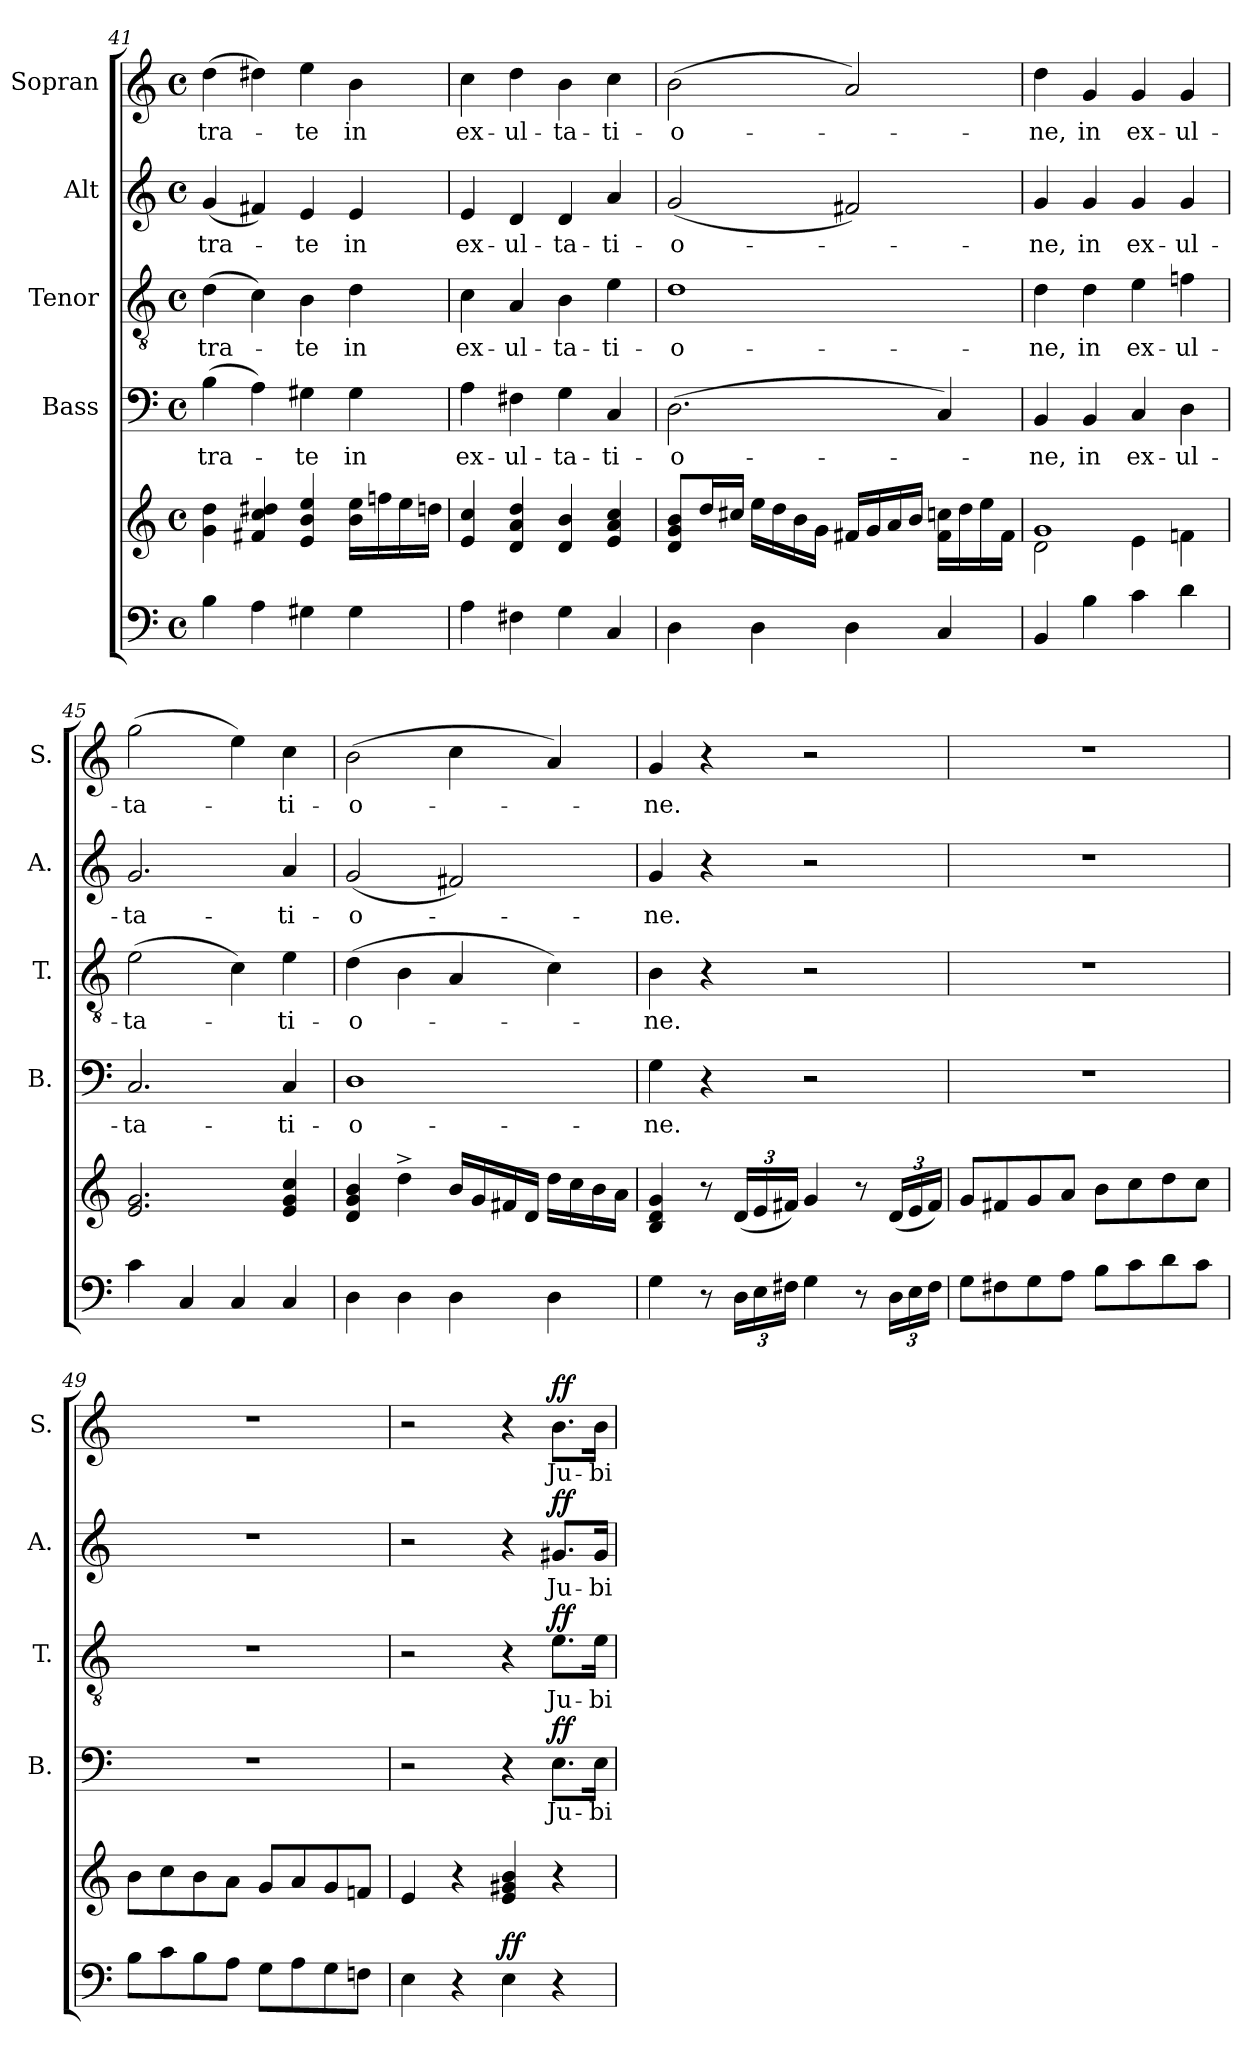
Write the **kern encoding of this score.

**kern	**kern	**dynam	**kern	**text	**dynam	**kern	**text	**dynam	**kern	**text	**dynam	**kern	**text	**dynam
*part5	*part5	*part5	*part4	*part4	*part4	*part3	*part3	*part3	*part2	*part2	*part2	*part1	*part1	*part1
*staff6	*staff5	*staff5/6	*staff4	*staff4	*staff4	*staff3	*staff3	*staff3	*staff2	*staff2	*staff2	*staff1	*staff1	*staff1
*	*	*	*I"Bass	*	*	*I"Tenor	*	*	*I"Alt	*	*	*I"Sopran	*	*
*	*	*	*I'B.	*	*	*I'T.	*	*	*I'A.	*	*	*I'S.	*	*
*clefF4	*clefG2	*	*clefF4	*	*	*clefGv2	*	*	*clefG2	*	*	*clefG2	*	*
*k[]	*k[]	*	*k[]	*	*	*k[]	*	*	*k[]	*	*	*k[]	*	*
*C:	*C:	*	*C:	*	*	*C:	*	*	*C:	*	*	*C:	*	*
*M4/4	*M4/4	*	*M4/4	*	*	*M4/4	*	*	*M4/4	*	*	*M4/4	*	*
*met(c)	*met(c)	*	*met(c)	*	*	*met(c)	*	*	*met(c)	*	*	*met(c)	*	*
=41	=41	=41	=41	=41	=41	=41	=41	=41	=41	=41	=41	=41	=41	=41
!	!	!	!	!LO:LY:b	!	!	!LO:LY:b	!	!	!LO:LY:b	!	!	!LO:LY:b	!
4B\	4g\ 4dd\	.	(>4B\	-tra-	.	(>4d\	-tra-	.	(<4g/	-tra-	.	(>4dd\	-tra-	.
4A\	4f#X/ 4cc/ 4dd#X/	.	4A\)	.	.	4c\)	.	.	4f#X/)	.	.	4dd#X\)	.	.
!	!	!	!	!LO:LY:b	!	!	!LO:LY:b	!	!	!LO:LY:b	!	!	!LO:LY:b	!
4G#X\	4e/ 4b/ 4ee/	.	4G#X\	-te	.	4B\	-te	.	4e/	-te	.	4ee\	-te	.
!	!	!	!	!LO:LY:b	!	!	!LO:LY:b	!	!	!LO:LY:b	!	!	!LO:LY:b	!
4G#\	16b\ 16ee\LL	.	4G#\	in	.	4d\	in	.	4e/	in	.	4b\	in	.
.	16ffn\	.	.	.	.	.	.	.	.	.	.	.	.	.
.	16ee\	.	.	.	.	.	.	.	.	.	.	.	.	.
.	16ddn\JJ	.	.	.	.	.	.	.	.	.	.	.	.	.
=42	=42	=42	=42	=42	=42	=42	=42	=42	=42	=42	=42	=42	=42	=42
!	!	!	!	!LO:LY:b	!	!	!LO:LY:b	!	!	!LO:LY:b	!	!	!LO:LY:b	!
4A\	4e/ 4cc/	.	4A\	ex-	.	4c\	ex-	.	4e/	ex-	.	4cc\	ex-	.
!	!	!	!	!LO:LY:b	!	!	!LO:LY:b	!	!	!LO:LY:b	!	!	!LO:LY:b	!
4F#X\	4d/ 4a/ 4dd/	.	4F#X\	-ul-	.	4A/	-ul-	.	4d/	-ul-	.	4dd\	-ul-	.
!	!	!	!	!LO:LY:b	!	!	!LO:LY:b	!	!	!LO:LY:b	!	!	!LO:LY:b	!
4G\	4d/ 4b/	.	4G\	-ta-	.	4B\	-ta-	.	4d/	-ta-	.	4b\	-ta-	.
!	!	!	!	!LO:LY:b	!	!	!LO:LY:b	!	!	!LO:LY:b	!	!	!LO:LY:b	!
4C/	4e/ 4a/ 4cc/	.	4C/	-ti-	.	4e\	-ti-	.	4a/	-ti-	.	4cc\	-ti-	.
=43	=43	=43	=43	=43	=43	=43	=43	=43	=43	=43	=43	=43	=43	=43
!	!	!	!	!LO:LY:b	!	!	!LO:LY:b	!	!	!LO:LY:b	!	!	!LO:LY:b	!
4D\	8d/ 8g/ 8b/L	.	(>2.D\	-o-	.	1d	-o-	.	(<2g/	-o-	.	(>2b\	-o-	.
.	16dd/L	.	.	.	.	.	.	.	.	.	.	.	.	.
.	16cc#X/JJ	.	.	.	.	.	.	.	.	.	.	.	.	.
4D\	16ee\LL	.	.	.	.	.	.	.	.	.	.	.	.	.
.	16dd\	.	.	.	.	.	.	.	.	.	.	.	.	.
.	16b\	.	.	.	.	.	.	.	.	.	.	.	.	.
.	16g\JJ	.	.	.	.	.	.	.	.	.	.	.	.	.
4D\	16f#X/LL	.	.	.	.	.	.	.	2f#X/)	.	.	2a/)	.	.
.	16g/	.	.	.	.	.	.	.	.	.	.	.	.	.
.	16a/	.	.	.	.	.	.	.	.	.	.	.	.	.
.	16b/JJ	.	.	.	.	.	.	.	.	.	.	.	.	.
4C/	16f#\ 16ccn\LL	.	4C/)	.	.	.	.	.	.	.	.	.	.	.
.	16dd\	.	.	.	.	.	.	.	.	.	.	.	.	.
.	16ee\	.	.	.	.	.	.	.	.	.	.	.	.	.
.	16f#\JJ	.	.	.	.	.	.	.	.	.	.	.	.	.
=44	=44	=44	=44	=44	=44	=44	=44	=44	=44	=44	=44	=44	=44	=44
*	*^	*	*	*	*	*	*	*	*	*	*	*	*	*
!	!	!	!	!	!LO:LY:b	!	!	!LO:LY:b	!	!	!LO:LY:b	!	!	!LO:LY:b	!
4BB/	1g	2d\	.	4BB/	-ne,	.	4d\	-ne,	.	4g/	-ne,	.	4dd\	-ne,	.
!	!	!	!	!	!LO:LY:b	!	!	!LO:LY:b	!	!	!LO:LY:b	!	!	!LO:LY:b	!
4B\	.	.	.	4BB/	in	.	4d\	in	.	4g/	in	.	4g/	in	.
!	!	!	!	!	!LO:LY:b	!	!	!LO:LY:b	!	!	!LO:LY:b	!	!	!LO:LY:b	!
4c\	.	4e\	.	4C/	ex-	.	4e\	ex-	.	4g/	ex-	.	4g/	ex-	.
!	!	!	!	!	!LO:LY:b	!	!	!LO:LY:b	!	!	!LO:LY:b	!	!	!LO:LY:b	!
4d\	.	4fn\	.	4D\	-ul-	.	4fn\	-ul-	.	4g/	-ul-	.	4g/	-ul-	.
!!LO:LB:g=z
=45	=45	=45	=45	=45	=45	=45	=45	=45	=45	=45	=45	=45	=45	=45	=45
!	!	!	!	!	!LO:LY:b	!	!	!LO:LY:b	!	!	!LO:LY:b	!	!	!LO:LY:b	!
*	*v	*v	*	*	*	*	*	*	*	*	*	*	*	*	*
4c\	2.e/ 2.g/	.	2.C/	-ta-	.	(>2e\	-ta-	.	2.g/	-ta-	.	(>2gg\	-ta-	.
4C/	.	.	.	.	.	.	.	.	.	.	.	.	.	.
4C/	.	.	.	.	.	4c\)	.	.	.	.	.	4ee\)	.	.
!	!	!	!	!LO:LY:b	!	!	!LO:LY:b	!	!	!LO:LY:b	!	!	!LO:LY:b	!
4C/	4e/ 4g/ 4cc/	.	4C/	-ti-	.	4e\	-ti-	.	4a/	-ti-	.	4cc\	-ti-	.
=46	=46	=46	=46	=46	=46	=46	=46	=46	=46	=46	=46	=46	=46	=46
!	!	!	!	!LO:LY:b	!	!	!LO:LY:b	!	!	!LO:LY:b	!	!	!LO:LY:b	!
4D\	4d/ 4g/ 4b/	.	1D	-o-	.	(>4d\	-o-	.	(<2g/	-o-	.	(>2b\	-o-	.
4D\	4dd^>\	.	.	.	.	4B\	.	.	.	.	.	.	.	.
4D\	16b/LL	.	.	.	.	4A/	.	.	2f#X/)	.	.	4cc\	.	.
.	16g/	.	.	.	.	.	.	.	.	.	.	.	.	.
.	16f#X/	.	.	.	.	.	.	.	.	.	.	.	.	.
.	16d/JJ	.	.	.	.	.	.	.	.	.	.	.	.	.
4D\	16dd\LL	.	.	.	.	4c\)	.	.	.	.	.	4a/)	.	.
.	16cc\	.	.	.	.	.	.	.	.	.	.	.	.	.
.	16b\	.	.	.	.	.	.	.	.	.	.	.	.	.
.	16a\JJ	.	.	.	.	.	.	.	.	.	.	.	.	.
=47	=47	=47	=47	=47	=47	=47	=47	=47	=47	=47	=47	=47	=47	=47
!	!	!	!	!LO:LY:b	!	!	!LO:LY:b	!	!	!LO:LY:b	!	!	!LO:LY:b	!
4G\	4B/ 4d/ 4g/	.	4G\	-ne.	.	4B\	-ne.	.	4g/	-ne.	.	4g/	-ne.	.
8r	8r	.	4r	.	.	4r	.	.	4r	.	.	4r	.	.
24D\LL	(<24d/LL	.	.	.	.	.	.	.	.	.	.	.	.	.
24E\	24e/	.	.	.	.	.	.	.	.	.	.	.	.	.
24F#X\JJ	24f#X/JJ)	.	.	.	.	.	.	.	.	.	.	.	.	.
4G\	4g/	.	2r	.	.	2r	.	.	2r	.	.	2r	.	.
8r	8r	.	.	.	.	.	.	.	.	.	.	.	.	.
24D\LL	(<24d/LL	.	.	.	.	.	.	.	.	.	.	.	.	.
24E\	24e/	.	.	.	.	.	.	.	.	.	.	.	.	.
24F#\JJ	24f#/JJ)	.	.	.	.	.	.	.	.	.	.	.	.	.
=48	=48	=48	=48	=48	=48	=48	=48	=48	=48	=48	=48	=48	=48	=48
8G\L	8g/L	.	1r	.	.	1r	.	.	1r	.	.	1r	.	.
8F#X\	8f#X/	.	.	.	.	.	.	.	.	.	.	.	.	.
8G\	8g/	.	.	.	.	.	.	.	.	.	.	.	.	.
8A\J	8a/J	.	.	.	.	.	.	.	.	.	.	.	.	.
8B\L	8b\L	.	.	.	.	.	.	.	.	.	.	.	.	.
8c\	8cc\	.	.	.	.	.	.	.	.	.	.	.	.	.
8d\	8dd\	.	.	.	.	.	.	.	.	.	.	.	.	.
8c\J	8cc\J	.	.	.	.	.	.	.	.	.	.	.	.	.
=49	=49	=49	=49	=49	=49	=49	=49	=49	=49	=49	=49	=49	=49	=49
8B\L	8b\L	.	1r	.	.	1r	.	.	1r	.	.	1r	.	.
8c\	8cc\	.	.	.	.	.	.	.	.	.	.	.	.	.
8B\	8b\	.	.	.	.	.	.	.	.	.	.	.	.	.
8A\J	8a\J	.	.	.	.	.	.	.	.	.	.	.	.	.
8G\L	8g/L	.	.	.	.	.	.	.	.	.	.	.	.	.
8A\	8a/	.	.	.	.	.	.	.	.	.	.	.	.	.
8G\	8g/	.	.	.	.	.	.	.	.	.	.	.	.	.
8Fn\J	8fn/J	.	.	.	.	.	.	.	.	.	.	.	.	.
!!LO:PB:g=z
=50	=50	=50	=50	=50	=50	=50	=50	=50	=50	=50	=50	=50	=50	=50
4E\	4e/	.	2r	.	.	2r	.	.	2r	.	.	2r	.	.
4r	4r	.	.	.	.	.	.	.	.	.	.	.	.	.
!	!	!LO:DY:a=2	!	!	!	!	!	!	!	!	!	!	!	!
4E\	4e/ 4g#X/ 4b/	ff	4r	.	.	4r	.	.	4r	.	.	4r	.	.
!	!	!	!	!LO:LY:b	!LO:DY:a	!	!LO:LY:b	!LO:DY:a	!	!LO:LY:b	!LO:DY:a	!	!LO:LY:b	!LO:DY:a
4r	4r	.	8.E\L	Ju-	ff	8.e\L	Ju-	ff	8.g#X/L	Ju-	ff	8.b\L	Ju-	ff
!	!	!	!	!LO:LY:b	!	!	!LO:LY:b	!	!	!LO:LY:b	!	!	!LO:LY:b	!
.	.	.	16E\Jk	-bi-	.	16e\Jk	-bi-	.	16g#/Jk	-bi-	.	16b\Jk	-bi-	.
=	=	=	=	=	=	=	=	=	=	=	=	=	=	=
*-	*-	*-	*-	*-	*-	*-	*-	*-	*-	*-	*-	*-	*-	*-
